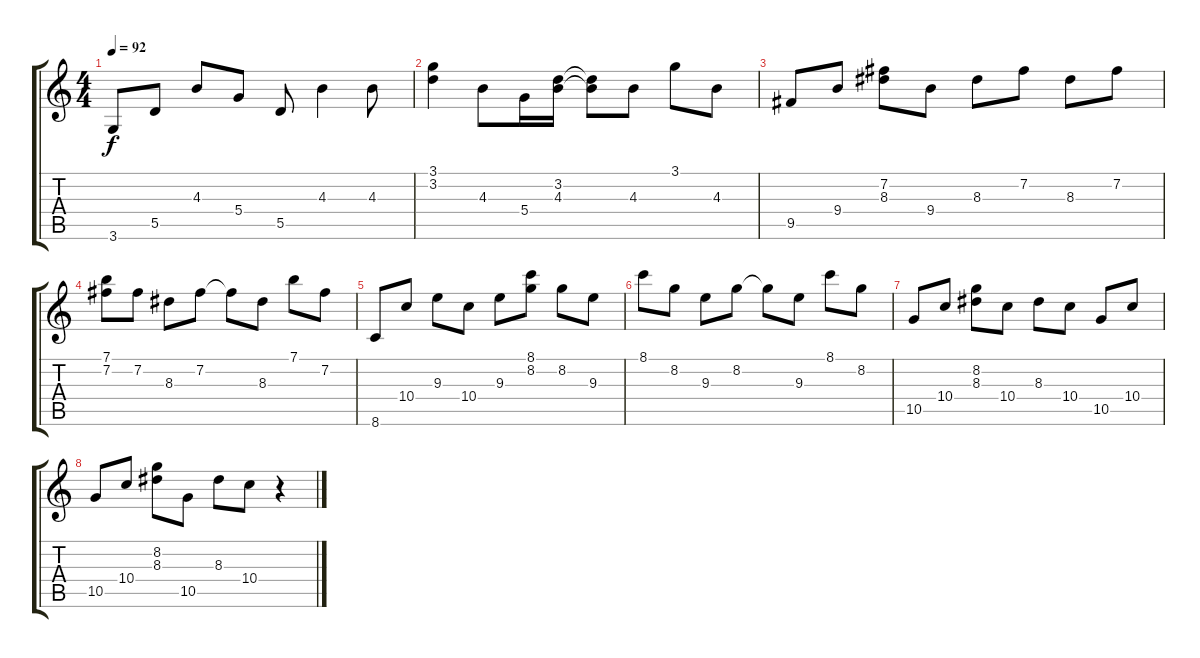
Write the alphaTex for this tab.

\track "" {instrument electricguitarclean}
\staff {score tabs}
\tuning (E4 B3 G3 D3 A2 E2) {hide}
\ts (4 4)
\tempo 92
\clef g2
\ks c
3.6.8{dy f} 5.5.8 4.3.8 5.4.8 5.5.8 4.3.4 4.3.8 |
(3.1 3.2).4 4.3.8 5.4.16 (3.2 4.3).16 (3.2{t} 4.3{t}).8 4.3.8 3.1.8 4.3.8 |
9.5.8 9.4.8 (7.2 8.3).8 9.4.8 8.3.8 7.2.8 8.3.8 7.2.8 |
(7.1 7.2).8 7.2.8 8.3.8 7.2.8 7.2{t}.8 8.3.8 7.1.8 7.2.8 |
8.6.8 10.4.8 9.3.8 10.4.8 9.3.8 (8.1 8.2).8 8.2.8 9.3.8 |
8.1.8 8.2.8 9.3.8 8.2.8 8.2{t}.8 9.3.8 8.1.8 8.2.8 |
10.5.8 10.4.8 (8.2 8.3).8 10.4.8 8.3.8 10.4.8 10.5.8 10.4.8 |
10.5.8 10.4.8 (8.2 8.3).8 10.5.8 8.3.8 10.4.8 r.4
